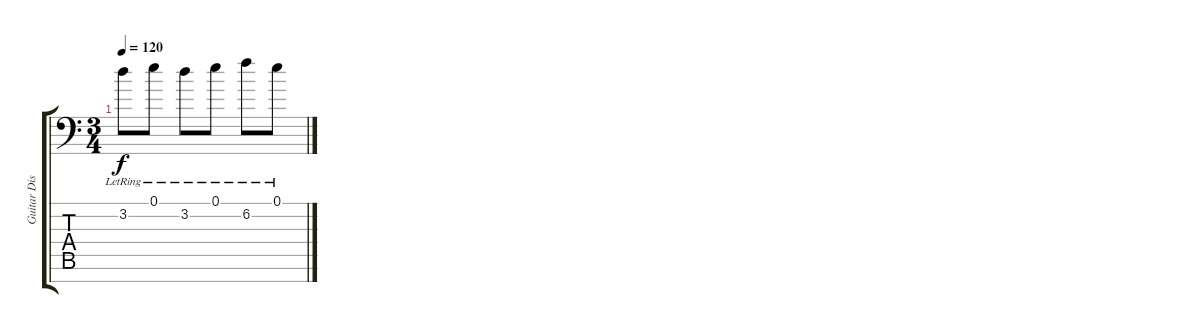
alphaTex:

\track ("Guitar Dist Add R" "Guitar Dis") {instrument distortionguitar}
\staff {score tabs}
\tuning (E4 B3 G3 D3 A2 E2 A1) {hide}
\ts (3 4)
\tempo 120
\clef f4
\ks c
3.2{lr}.8{dy f} 0.1{lr}.8 3.2{lr}.8 0.1{lr}.8 6.2{lr}.8 0.1{lr}.8
